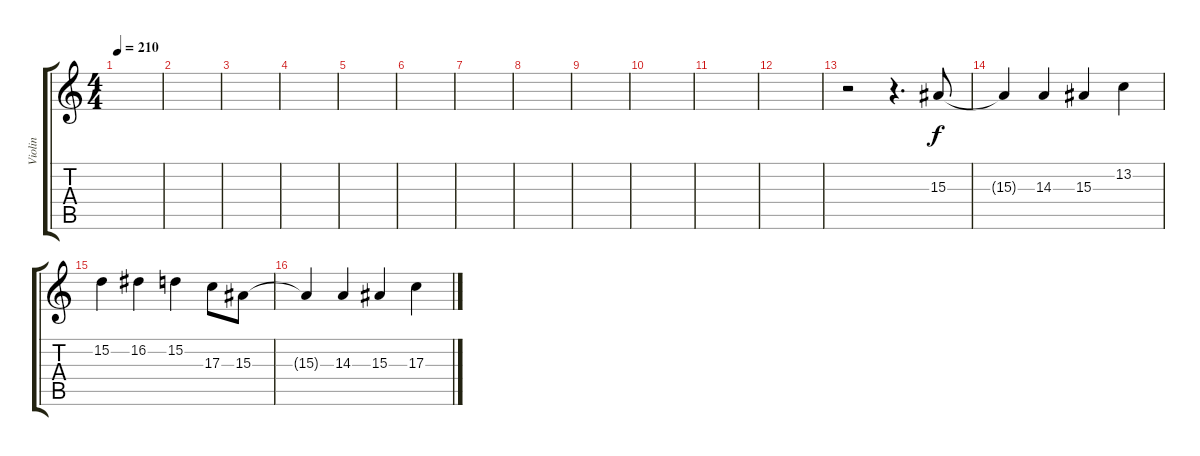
\track ("Violin" "Violin") {instrument violin}
\staff {score tabs}
\tuning (E4 B3 G3 D3 A2 E2) {hide}
\ts (4 4)
\tempo 210
\clef g2
\ks c
|
|
|
\section ("" "")
|
|
|
|
|
|
|
|
|
\section ("" "")
r.2 r.4{d} 15.3.8 |
15.3{t}.4 14.3.4 15.3.4 13.2.4 |
15.2.4 16.2.4 15.2.4 17.3.8 15.3.8 |
15.3{t}.4 14.3.4 15.3.4 17.3.4
